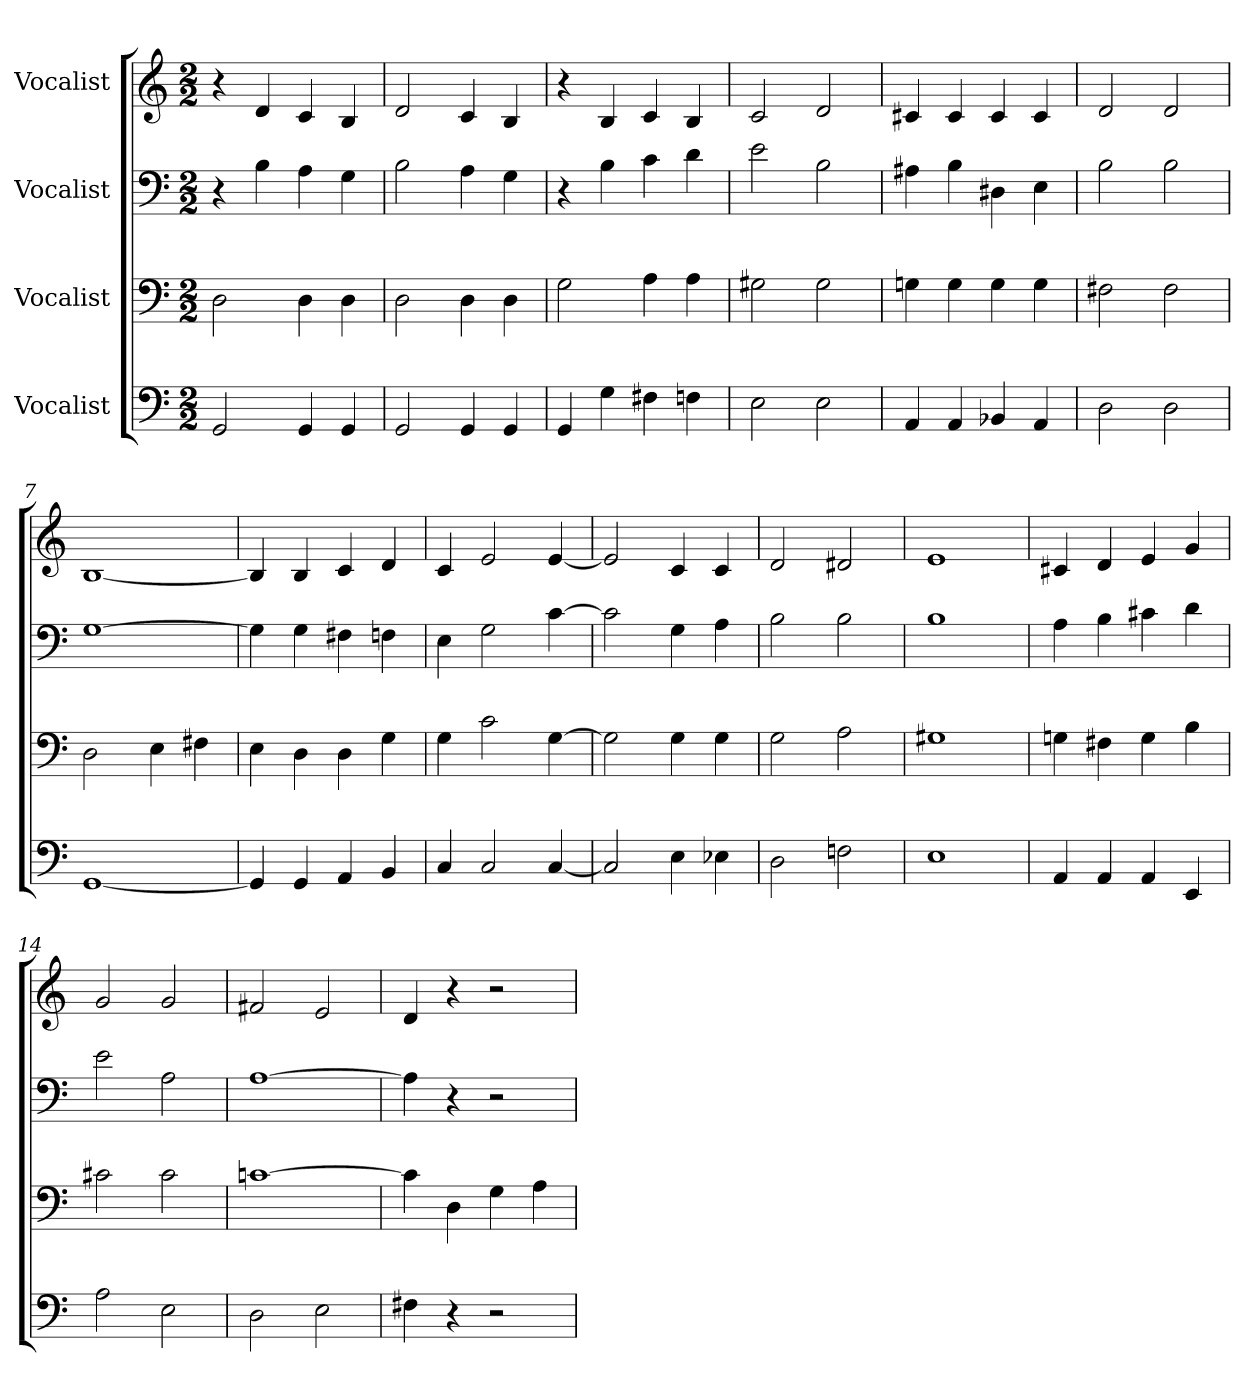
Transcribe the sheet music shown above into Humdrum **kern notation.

**kern	**kern	**kern	**kern
*part4	*part3	*part2	*part1
*staff4	*staff3	*staff2	*staff1
*I"Vocalist	*I"Vocalist	*I"Vocalist	*I"Vocalist
*M2/2	*M2/2	*M2/2	*M2/2
=1	=1	=1	=1
2GG	2D	4r	4r
.	.	4B	4d
4GG	4D	4A	4c
4GG	4D	4G	4B
=2	=2	=2	=2
2GG	2D	2B	2d
4GG	4D	4A	4c
4GG	4D	4G	4B
=3	=3	=3	=3
4GG	2G	4r	4r
4G	.	4B	4B
4F#X	4A	4c	4c
4Fn	4A	4d	4B
=4	=4	=4	=4
2E	2G#X	2e	2c
2E	2G#	2B	2d
=5	=5	=5	=5
4AA	4Gn	4A#X	4c#X
4AA	4G	4B	4c#
4BB-X	4G	4D#X	4c#
4AA	4G	4E	4c#
=6	=6	=6	=6
2D	2F#X	2B	2d
2D	2F#	2B	2d
=7	=7	=7	=7
[1GG	2D	[1G	[1B
.	4E	.	.
.	4F#X	.	.
=8	=8	=8	=8
4GG]	4E	4G]	4B]
4GG	4D	4G	4B
4AA	4D	4F#X	4c
4BB	4G	4Fn	4d
=9	=9	=9	=9
4C	4G	4E	4c
2C	2c	2G	2e
[4C	[4G	[4c	[4e
=10	=10	=10	=10
2C]	2G]	2c]	2e]
4E	4G	4G	4c
4E-X	4G	4A	4c
=11	=11	=11	=11
2D	2G	2B	2d
2Fn	2A	2B	2d#X
=12	=12	=12	=12
1E	1G#X	1B	1e
=13	=13	=13	=13
4AA	4Gn	4A	4c#X
4AA	4F#X	4B	4d
4AA	4G	4c#X	4e
4EE	4B	4d	4g
=14	=14	=14	=14
2A	2c#X	2e	2g
2E	2c#	2A	2g
=15	=15	=15	=15
2D	[1cn	[1A	2f#X
2E	.	.	2e
=16	=16	=16	=16
4F#X	4c]	4A]	4d
4r	4D	4r	4r
2r	4G	2r	2r
.	4A	.	.
=	=	=	=
*-	*-	*-	*-
